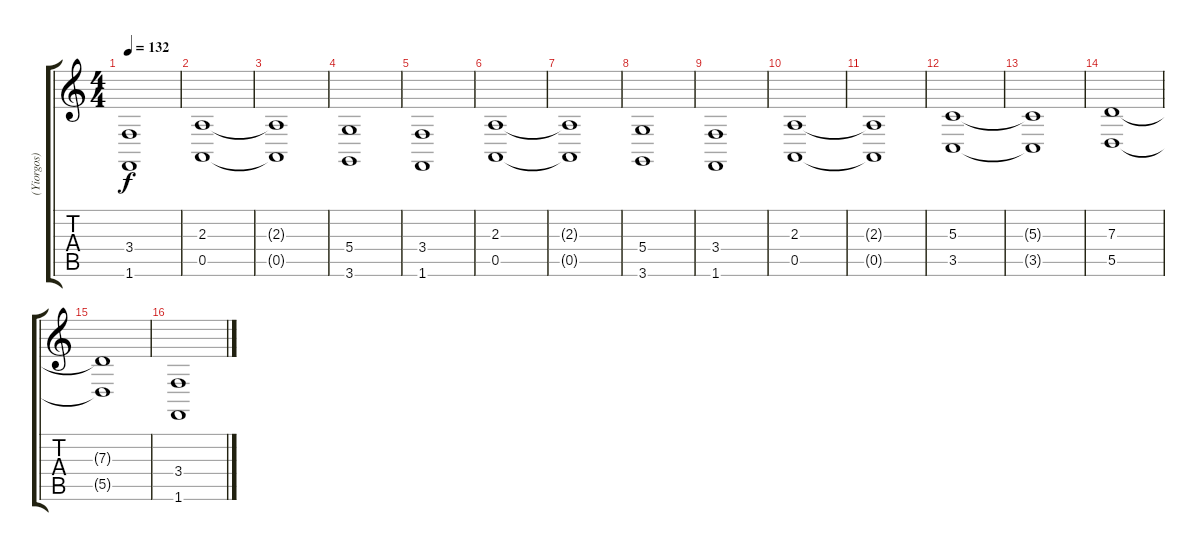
\track ("(Yiorgos) Keys" "(Yiorgos) ") {instrument synthstrings1}
\staff {score tabs}
\tuning (E4 B3 G3 D3 A2 E2) {hide}
\ts (4 4)
\tempo 132
\clef g2
\ks c
(3.4 1.6).1{dy f} |
(2.3 0.5).1 |
(2.3{t} 0.5{t}).1 |
(5.4 3.6).1 |
(3.4 1.6).1 |
(2.3 0.5).1 |
(2.3{t} 0.5{t}).1 |
(5.4 3.6).1 |
(3.4 1.6).1 |
(2.3 0.5).1{volume 14 balance 8} |
(2.3{t} 0.5{t}).1 |
(5.3 3.5).1 |
(5.3{t} 3.5{t}).1 |
(7.3 5.5).1 |
(7.3{t} 5.5{t}).1 |
(3.4 1.6).1
